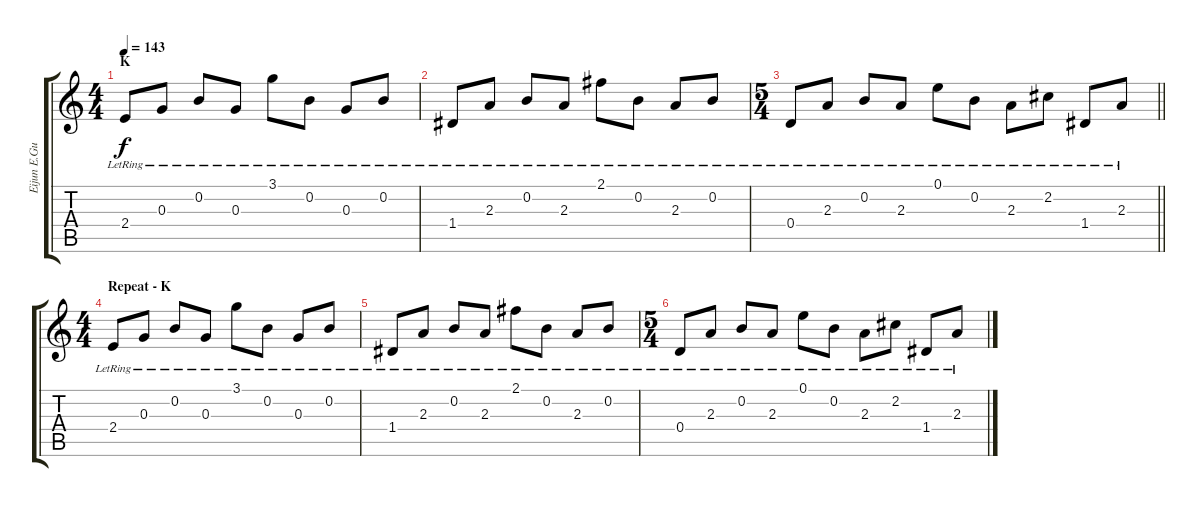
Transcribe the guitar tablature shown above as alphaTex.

\track ("Eijun E.Guitar II" "Eijun E.Gu") {instrument electricguitarclean}
\staff {score tabs}
\tuning (E4 B3 G3 D3 A2 E2) {hide}
\ts (4 4)
\section ("" "K")
\tempo 143
\clef g2
\ks c
2.4{lr}.8{dy f} 0.3{lr}.8 0.2{lr}.8 0.3{lr}.8 3.1{lr}.8 0.2{lr}.8 0.3{lr}.8 0.2{lr}.8 |
1.4{lr}.8 2.3{lr}.8 0.2{lr}.8 2.3{lr}.8 2.1{lr}.8 0.2{lr}.8 2.3{lr}.8 0.2{lr}.8 |
\ts (5 4)
\barLineRight lightlight
0.4{lr}.8 2.3{lr}.8 0.2{lr}.8 2.3{lr}.8 0.1{lr}.8 0.2{lr}.8 2.3{lr}.8 2.2{lr}.8 1.4{lr}.8 2.3{lr}.8 |
\ts (4 4)
\section ("" "Repeat - K")
2.4{lr}.8{volume 0} 0.3{lr}.8 0.2{lr}.8 0.3{lr}.8 3.1{lr}.8 0.2{lr}.8 0.3{lr}.8 0.2{lr}.8 |
1.4{lr}.8 2.3{lr}.8 0.2{lr}.8 2.3{lr}.8 2.1{lr}.8 0.2{lr}.8 2.3{lr}.8 0.2{lr}.8 |
\ts (5 4)
0.4{lr}.8 2.3{lr}.8 0.2{lr}.8 2.3{lr}.8 0.1{lr}.8 0.2{lr}.8 2.3{lr}.8 2.2{lr}.8 1.4{lr}.8 2.3{lr}.8
